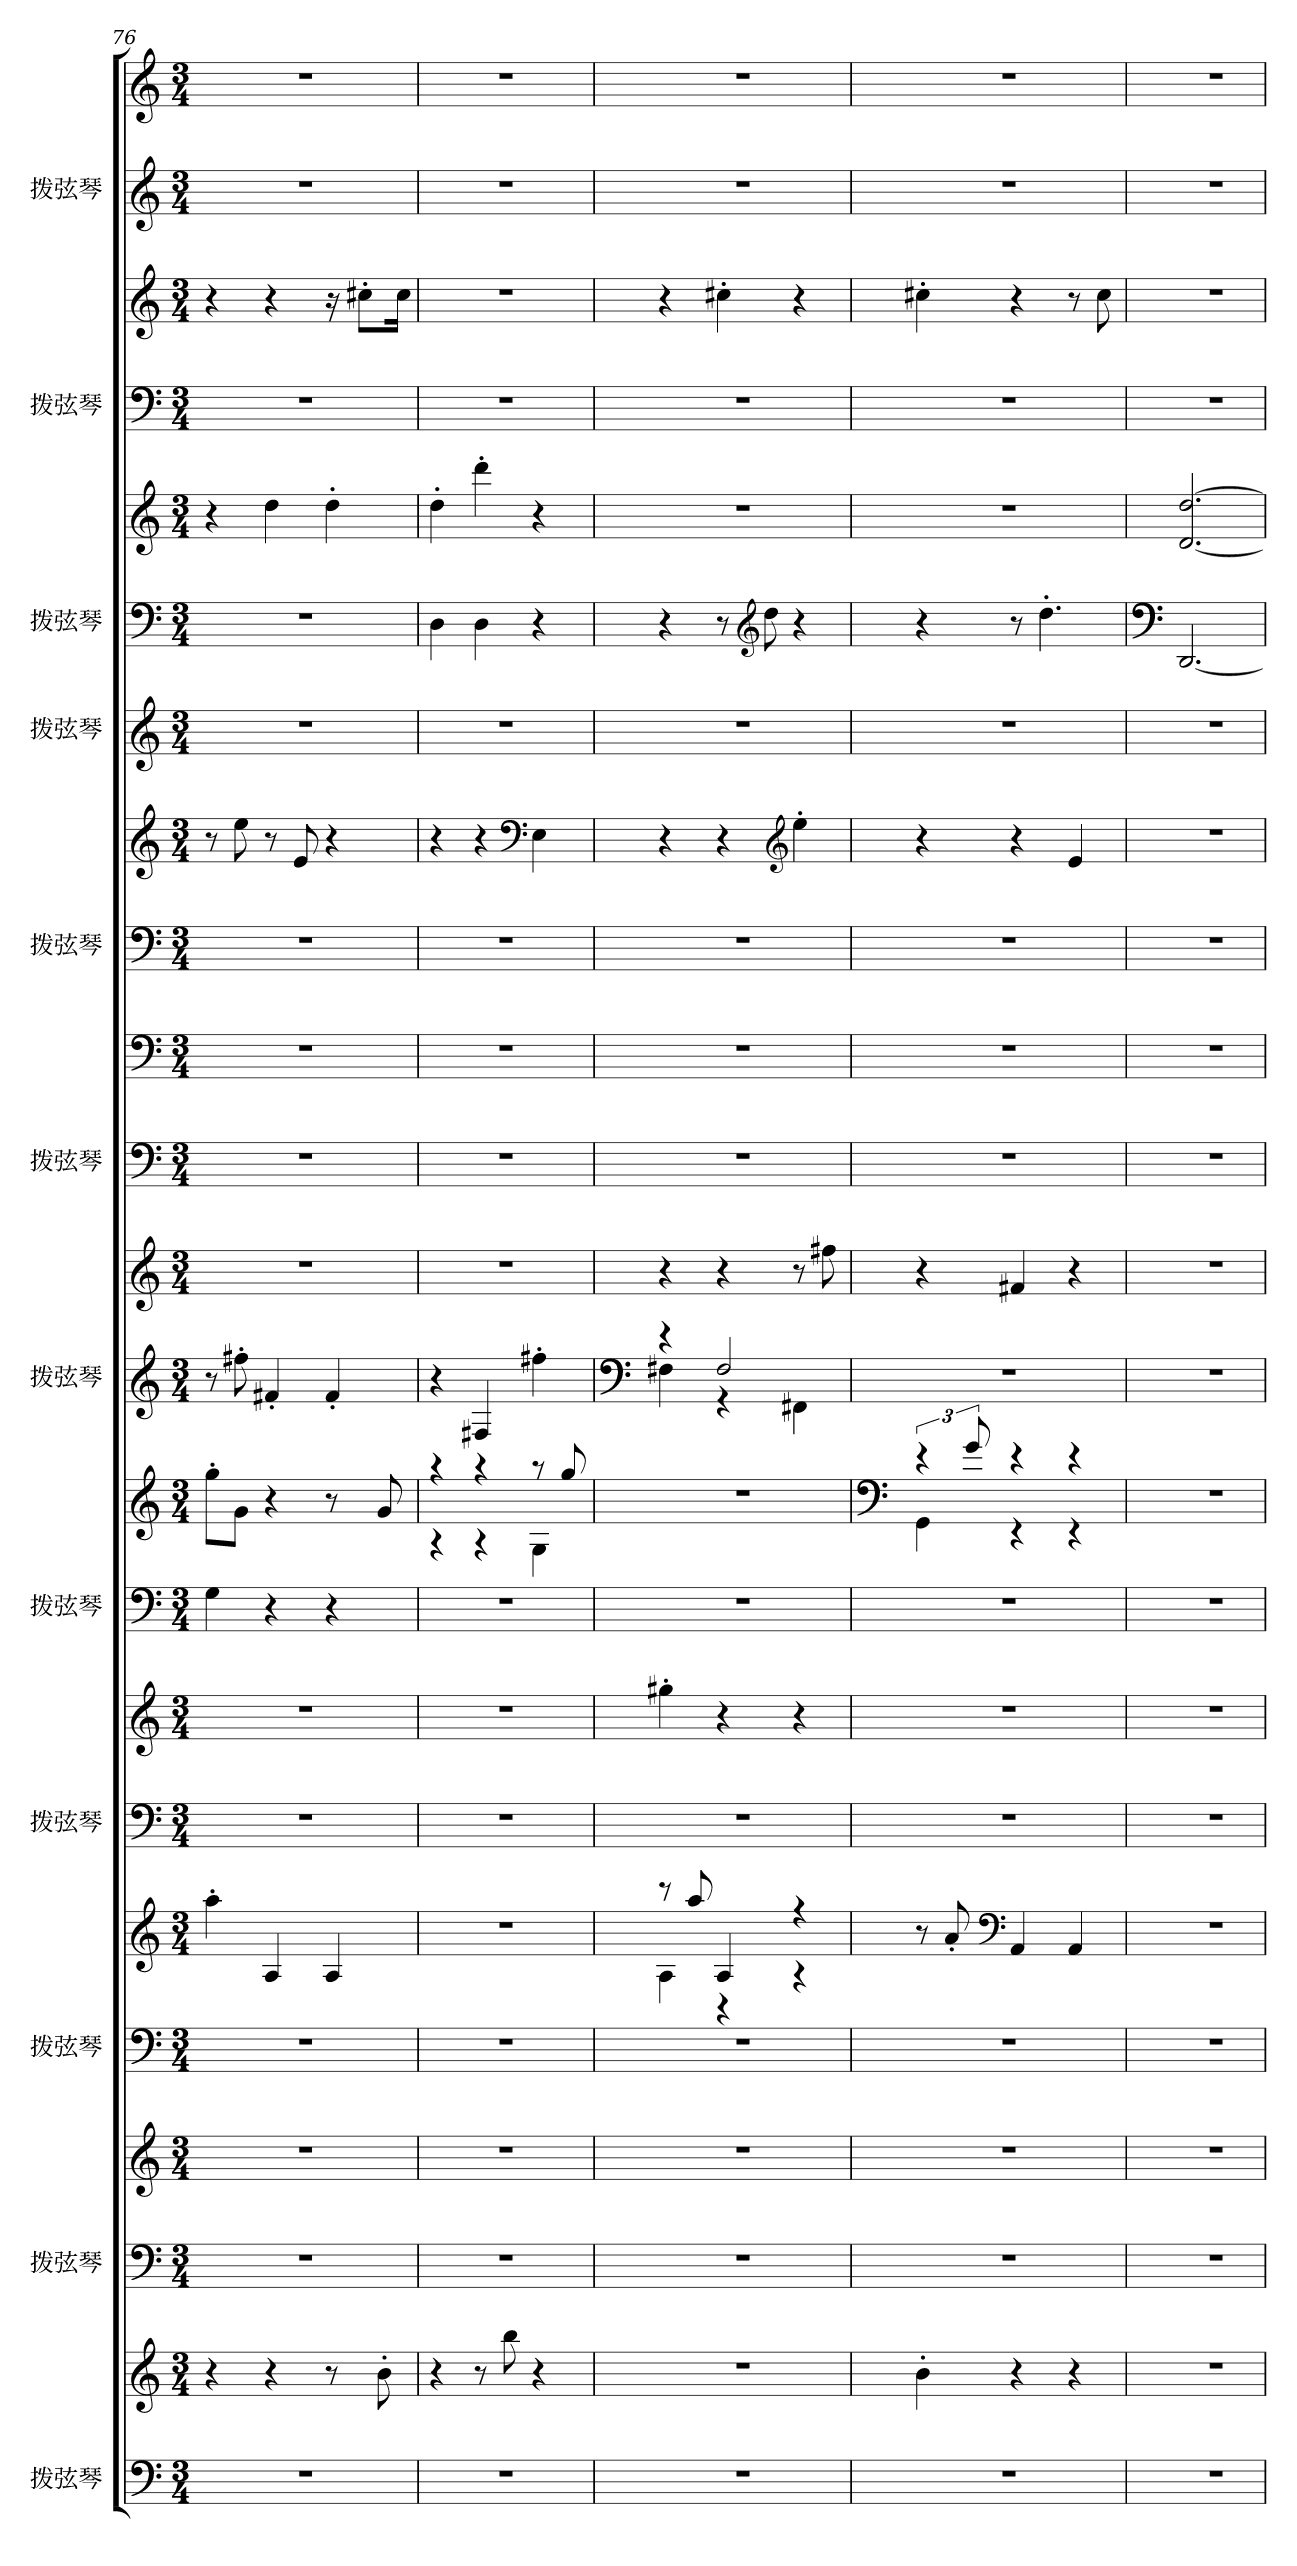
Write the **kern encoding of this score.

**kern	**kern	**kern	**kern	**kern	**kern	**kern	**kern	**kern	**kern	**kern	**kern	**kern	**kern	**kern	**kern	**kern	**kern	**kern	**kern	**kern	**kern	**kern
*part12	*part12	*part11	*part11	*part10	*part10	*part9	*part9	*part8	*part8	*part7	*part7	*part6	*part6	*part5	*part5	*part4	*part3	*part3	*part2	*part2	*part1	*part1
*staff23	*staff22	*staff21	*staff20	*staff19	*staff18	*staff17	*staff16	*staff15	*staff14	*staff13	*staff12	*staff11	*staff10	*staff9	*staff8	*staff7	*staff6	*staff5	*staff4	*staff3	*staff2	*staff1
*I"拨弦琴	*	*I"拨弦琴	*	*I"拨弦琴	*	*I"拨弦琴	*	*I"拨弦琴	*	*I"拨弦琴	*	*I"拨弦琴	*	*I"拨弦琴	*	*I"拨弦琴	*I"拨弦琴	*	*I"拨弦琴	*	*I"拨弦琴	*
*clefF4	*clefG2	*clefF4	*clefG2	*clefF4	*clefG2	*clefF4	*clefG2	*clefF4	*clefG2	*clefG2	*clefG2	*clefF4	*clefF4	*clefF4	*clefG2	*clefG2	*clefF4	*clefG2	*clefF4	*clefG2	*clefG2	*clefG2
*k[]	*k[]	*k[]	*k[]	*k[]	*k[]	*k[]	*k[]	*k[]	*k[]	*k[]	*k[]	*k[]	*k[]	*k[]	*k[]	*k[]	*k[]	*k[]	*k[]	*k[]	*k[]	*k[]
*M3/4	*M3/4	*M3/4	*M3/4	*M3/4	*M3/4	*M3/4	*M3/4	*M3/4	*M3/4	*M3/4	*M3/4	*M3/4	*M3/4	*M3/4	*M3/4	*M3/4	*M3/4	*M3/4	*M3/4	*M3/4	*M3/4	*M3/4
=76	=76	=76	=76	=76	=76	=76	=76	=76	=76	=76	=76	=76	=76	=76	=76	=76	=76	=76	=76	=76	=76	=76
2.r	4r	2.r	2.r	2.r	4aa'\	2.r	2.r	4G\	8gg'\L	8r	2.r	2.r	2.r	2.r	8r	2.r	2.r	4r	2.r	4r	2.r	2.r
.	.	.	.	.	.	.	.	.	8g\J	8ff#X'\	.	.	.	.	8ee\	.	.	.	.	.	.	.
.	4r	.	.	.	4A/	.	.	4r	4r	4f#X'/	.	.	.	.	8r	.	.	4dd\	.	4r	.	.
.	.	.	.	.	.	.	.	.	.	.	.	.	.	.	8e/	.	.	.	.	.	.	.
.	8r	.	.	.	4A/	.	.	4r	8r	4f#'/	.	.	.	.	4r	.	.	4dd'\	.	16r	.	.
.	.	.	.	.	.	.	.	.	.	.	.	.	.	.	.	.	.	.	.	8cc#X'\L	.	.
.	8b'\	.	.	.	.	.	.	.	8g/	.	.	.	.	.	.	.	.	.	.	.	.	.
.	.	.	.	.	.	.	.	.	.	.	.	.	.	.	.	.	.	.	.	16cc#\Jk	.	.
=77	=77	=77	=77	=77	=77	=77	=77	=77	=77	=77	=77	=77	=77	=77	=77	=77	=77	=77	=77	=77	=77	=77
*	*	*	*	*	*	*	*	*	*^	*	*	*	*	*	*	*	*	*	*	*	*	*
2.r	4r	2.r	2.r	2.r	2.r	2.r	2.r	2.r	4r	4r	4r	2.r	2.r	2.r	2.r	4r	2.r	4D\	4dd'\	2.r	2.r	2.r	2.r
.	8r	.	.	.	.	.	.	.	4r	4r	4F#X/	.	.	.	.	4r	.	4D\	4ddd'\	.	.	.	.
.	8bb\	.	.	.	.	.	.	.	.	.	.	.	.	.	.	.	.	.	.	.	.	.	.
*	*	*	*	*	*	*	*	*	*	*	*	*	*	*	*	*clefF4	*	*	*	*	*	*	*
.	4r	.	.	.	.	.	.	.	8r	4G\	4ff#X'\	.	.	.	.	4E\	.	4r	4r	.	.	.	.
.	.	.	.	.	.	.	.	.	8gg/	.	.	.	.	.	.	.	.	.	.	.	.	.	.
*	*	*	*	*	*	*	*	*	*v	*v	*	*	*	*	*	*	*	*	*	*	*	*	*
!!LO:PB:g=z
=78	=78	=78	=78	=78	=78	=78	=78	=78	=78	=78	=78	=78	=78	=78	=78	=78	=78	=78	=78	=78	=78	=78
*	*	*	*	*	*	*	*	*	*	*clefF4	*	*	*	*	*	*	*	*	*	*	*	*
*	*	*	*	*	*^	*	*	*	*	*^	*	*	*	*	*	*	*	*	*	*	*	*
2.r	2.r	2.r	2.r	2.r	8r	4A\	2.r	4gg#X'\	2.r	2.r	4r	4F#X\	4r	2.r	2.r	2.r	4r	2.r	4r	2.r	2.r	4r	2.r	2.r
.	.	.	.	.	8aa/	.	.	.	.	.	.	.	.	.	.	.	.	.	.	.	.	.	.	.
.	.	.	.	.	4A/	4r	.	4r	.	.	2F#/	4r	4r	.	.	.	4r	.	8r	.	.	4cc#X'\	.	.
*	*	*	*	*	*	*	*	*	*	*	*	*	*	*	*	*	*	*	*clefG2	*	*	*	*	*
.	.	.	.	.	.	.	.	.	.	.	.	.	.	.	.	.	.	.	8dd\	.	.	.	.	.
*	*	*	*	*	*	*	*	*	*	*	*	*	*	*	*	*	*clefG2	*	*	*	*	*	*	*
.	.	.	.	.	4r	4r	.	4r	.	.	.	4FF#X\	8r	.	.	.	4ee'\	.	4r	.	.	4r	.	.
.	.	.	.	.	.	.	.	.	.	.	.	.	8ff#X\	.	.	.	.	.	.	.	.	.	.	.
*	*	*	*	*	*v	*v	*	*	*	*	*v	*v	*	*	*	*	*	*	*	*	*	*	*	*
=79	=79	=79	=79	=79	=79	=79	=79	=79	=79	=79	=79	=79	=79	=79	=79	=79	=79	=79	=79	=79	=79	=79
*	*	*	*	*	*	*	*	*	*clefF4	*	*	*	*	*	*	*	*	*	*	*	*	*
*	*	*	*	*	*	*	*	*	*^	*	*	*	*	*	*	*	*	*	*	*	*	*
2.r	4b'\	2.r	2.r	2.r	8r	2.r	2.r	2.r	6r	4GG\	2.r	4r	2.r	2.r	2.r	4r	2.r	4r	2.r	2.r	4cc#X'\	2.r	2.r
.	.	.	.	.	8a'/	.	.	.	.	.	.	.	.	.	.	.	.	.	.	.	.	.	.
.	.	.	.	.	.	.	.	.	12g/	.	.	.	.	.	.	.	.	.	.	.	.	.	.
*	*	*	*	*	*clefF4	*	*	*	*	*	*	*	*	*	*	*	*	*	*	*	*	*	*
.	4r	.	.	.	4AA/	.	.	.	4r	4r	.	4f#X/	.	.	.	4r	.	8r	.	.	4r	.	.
.	.	.	.	.	.	.	.	.	.	.	.	.	.	.	.	.	.	4.dd'\	.	.	.	.	.
.	4r	.	.	.	4AA/	.	.	.	4r	4r	.	4r	.	.	.	4e/	.	.	.	.	8r	.	.
.	.	.	.	.	.	.	.	.	.	.	.	.	.	.	.	.	.	.	.	.	8cc#\	.	.
*	*	*	*	*	*	*	*	*	*v	*v	*	*	*	*	*	*	*	*	*	*	*	*	*
=80	=80	=80	=80	=80	=80	=80	=80	=80	=80	=80	=80	=80	=80	=80	=80	=80	=80	=80	=80	=80	=80	=80
*	*	*	*	*	*	*	*	*	*	*	*	*	*	*	*	*	*clefF4	*	*	*	*	*
2.r	2.r	2.r	2.r	2.r	2.r	2.r	2.r	2.r	2.r	2.r	2.r	2.r	2.r	2.r	2.r	2.r	[2.DD/	[2.d/ [2.dd/	2.r	2.r	2.r	2.r
=	=	=	=	=	=	=	=	=	=	=	=	=	=	=	=	=	=	=	=	=	=	=
*-	*-	*-	*-	*-	*-	*-	*-	*-	*-	*-	*-	*-	*-	*-	*-	*-	*-	*-	*-	*-	*-	*-
